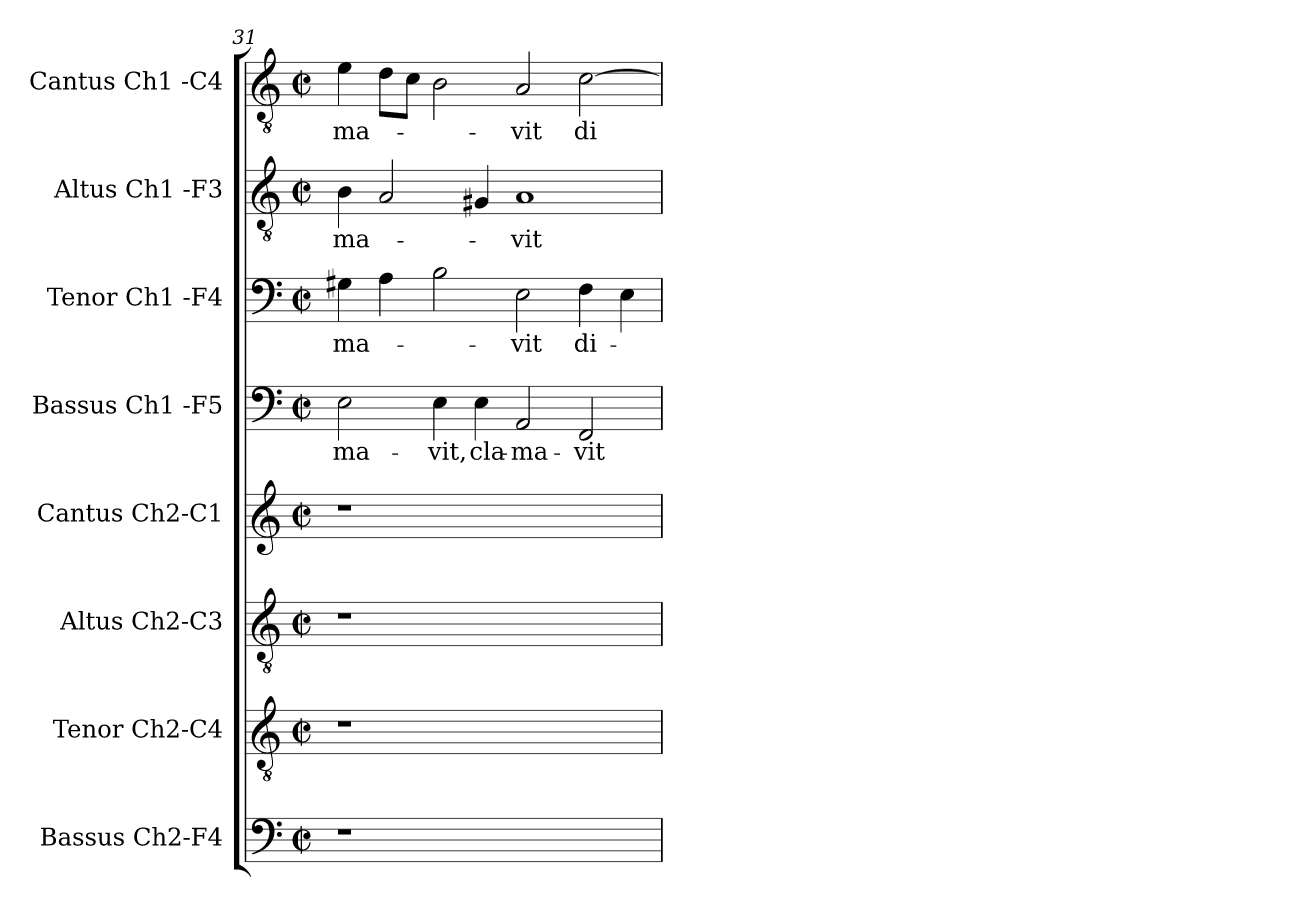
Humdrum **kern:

**kern	**kern	**kern	**kern	**kern	**text	**kern	**text	**kern	**text	**kern	**text
*part8	*part7	*part6	*part5	*part4	*part4	*part3	*part3	*part2	*part2	*part1	*part1
*staff8	*staff7	*staff6	*staff5	*staff4	*staff4	*staff3	*staff3	*staff2	*staff2	*staff1	*staff1
*I"Bassus Ch2-F4	*I"Tenor Ch2-C4	*I"Altus Ch2-C3	*I"Cantus Ch2-C1	*I"Bassus Ch1 -F5	*	*I"Tenor Ch1 -F4	*	*I"Altus Ch1 -F3	*	*I"Cantus Ch1 -C4	*
*I'B2	*I'T2	*I'A2	*I'C2	*I'B1	*	*I'T1	*	*I'A1	*	*I'C1	*
*clefF4	*clefGv2	*clefGv2	*clefG2	*clefF4	*	*clefF4	*	*clefGv2	*	*clefGv2	*
*k[]	*k[]	*k[]	*k[]	*k[]	*	*k[]	*	*k[]	*	*k[]	*
*M2/2	*M2/2	*M2/2	*M2/2	*M2/2	*	*M2/2	*	*M2/2	*	*M2/2	*
*met(c|)	*met(c|)	*met(c|)	*met(c|)	*met(c|)	*	*met(c|)	*	*met(c|)	*	*met(c|)	*
=31	=31	=31	=31	=31	=31	=31	=31	=31	=31	=31	=31
!	!	!	!	!	!LO:LY:b	!	!LO:LY:b	!	!LO:LY:b	!	!LO:LY:b
1r	1r	1r	1r	2E\	-ma-	4G#X\	-ma-	4B\	-ma-	4e\	-ma-
.	.	.	.	.	.	4A\	.	2A/	.	8d\L	.
.	.	.	.	.	.	.	.	.	.	8c\J	.
!	!	!	!	!	!LO:LY:b	!	!	!	!	!	!
.	.	.	.	4E\	-vit,	2B\	.	.	.	2B\	.
!	!	!	!	!	!LO:LY:b	!	!	!	!	!	!
.	.	.	.	4E\	cla-	.	.	4G#X/	.	.	.
!	!	!	!	!	!LO:LY:b	!	!LO:LY:b	!	!LO:LY:b	!	!LO:LY:b
1ryy	1ryy	1ryy	1ryy	2AA/	-ma-	2E\	-vit	1A	-vit	2A/	-vit
!	!	!	!	!	!LO:LY:b	!	!LO:LY:b	!	!	!	!LO:LY:b
.	.	.	.	2FF/	-vit	4F\	di-	.	.	[<2c\	di-
.	.	.	.	.	.	4E\	.	.	.	.	.
=	=	=	=	=	=	=	=	=	=	=	=
*-	*-	*-	*-	*-	*-	*-	*-	*-	*-	*-	*-
